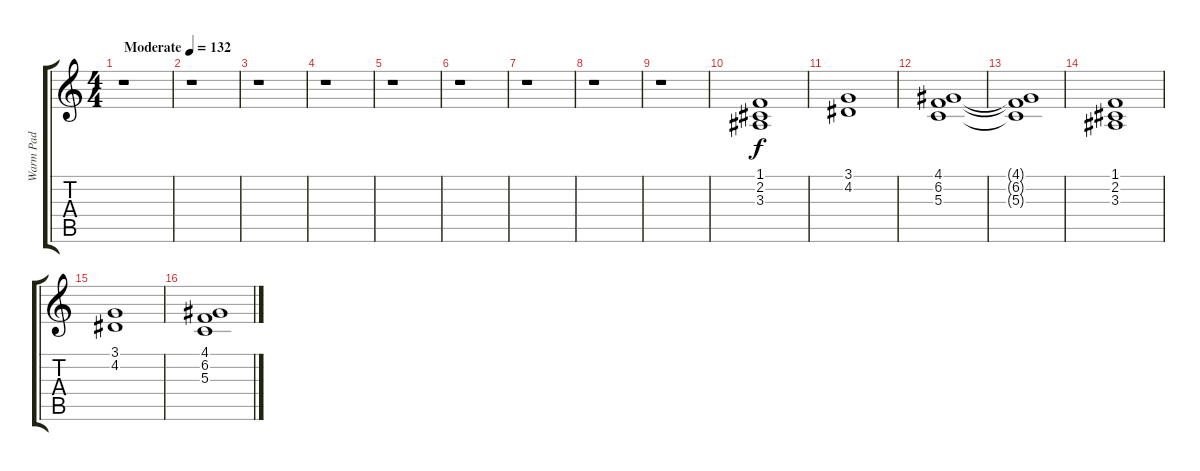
\track ("Warm Pad" "Warm Pad") {instrument pad2warm}
\staff {score tabs}
\tuning (E4 B3 G3 D3 A2 E2) {hide}
\ts (4 4)
\tempo (132 "Moderate")
\clef g2
\ks c
r.1{dy f instrument pad2warm} |
r.1 |
r.1 |
r.1 |
r.1 |
r.1 |
r.1 |
r.1 |
r.1 |
(1.1 2.2 3.3).1 |
(3.1 4.2).1 |
(4.1 6.2 5.3).1 |
(4.1{t} 6.2{t} 5.3{t}).1 |
(1.1 2.2 3.3).1 |
(3.1 4.2).1 |
(4.1 6.2 5.3).1
